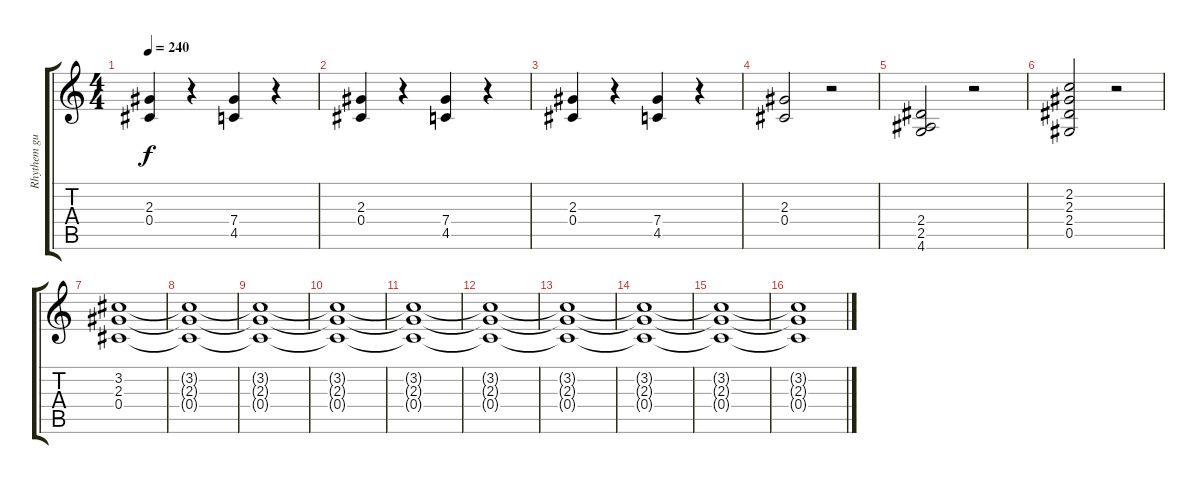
\track ("Rhythem guitar" "Rhythem gu") {instrument distortionguitar}
\staff {score tabs}
\tuning (Eb4 Bb3 Gb3 Db3 Ab2 Eb2) {hide}
\ts (4 4)
\tempo 240
\clef g2
\ks c
(2.3 0.4).4{dy f} r.4 (7.4 4.5).4 r.4 |
(2.3 0.4).4 r.4 (7.4 4.5).4 r.4 |
(2.3 0.4).4 r.4 (7.4 4.5).4 r.4 |
(2.3 0.4).2 r.2 |
(2.4 2.5 4.6).2 r.2 |
(2.2 2.3 2.4 0.5).2 r.2 |
(3.2 2.3 0.4).1 |
(3.2{t} 2.3{t} 0.4{t}).1 |
(3.2{t} 2.3{t} 0.4{t}).1 |
(3.2{t} 2.3{t} 0.4{t}).1 |
(3.2{t} 2.3{t} 0.4{t}).1 |
(3.2{t} 2.3{t} 0.4{t}).1 |
(3.2{t} 2.3{t} 0.4{t}).1 |
(3.2{t} 2.3{t} 0.4{t}).1 |
(3.2{t} 2.3{t} 0.4{t}).1 |
(3.2{t} 2.3{t} 0.4{t}).1
